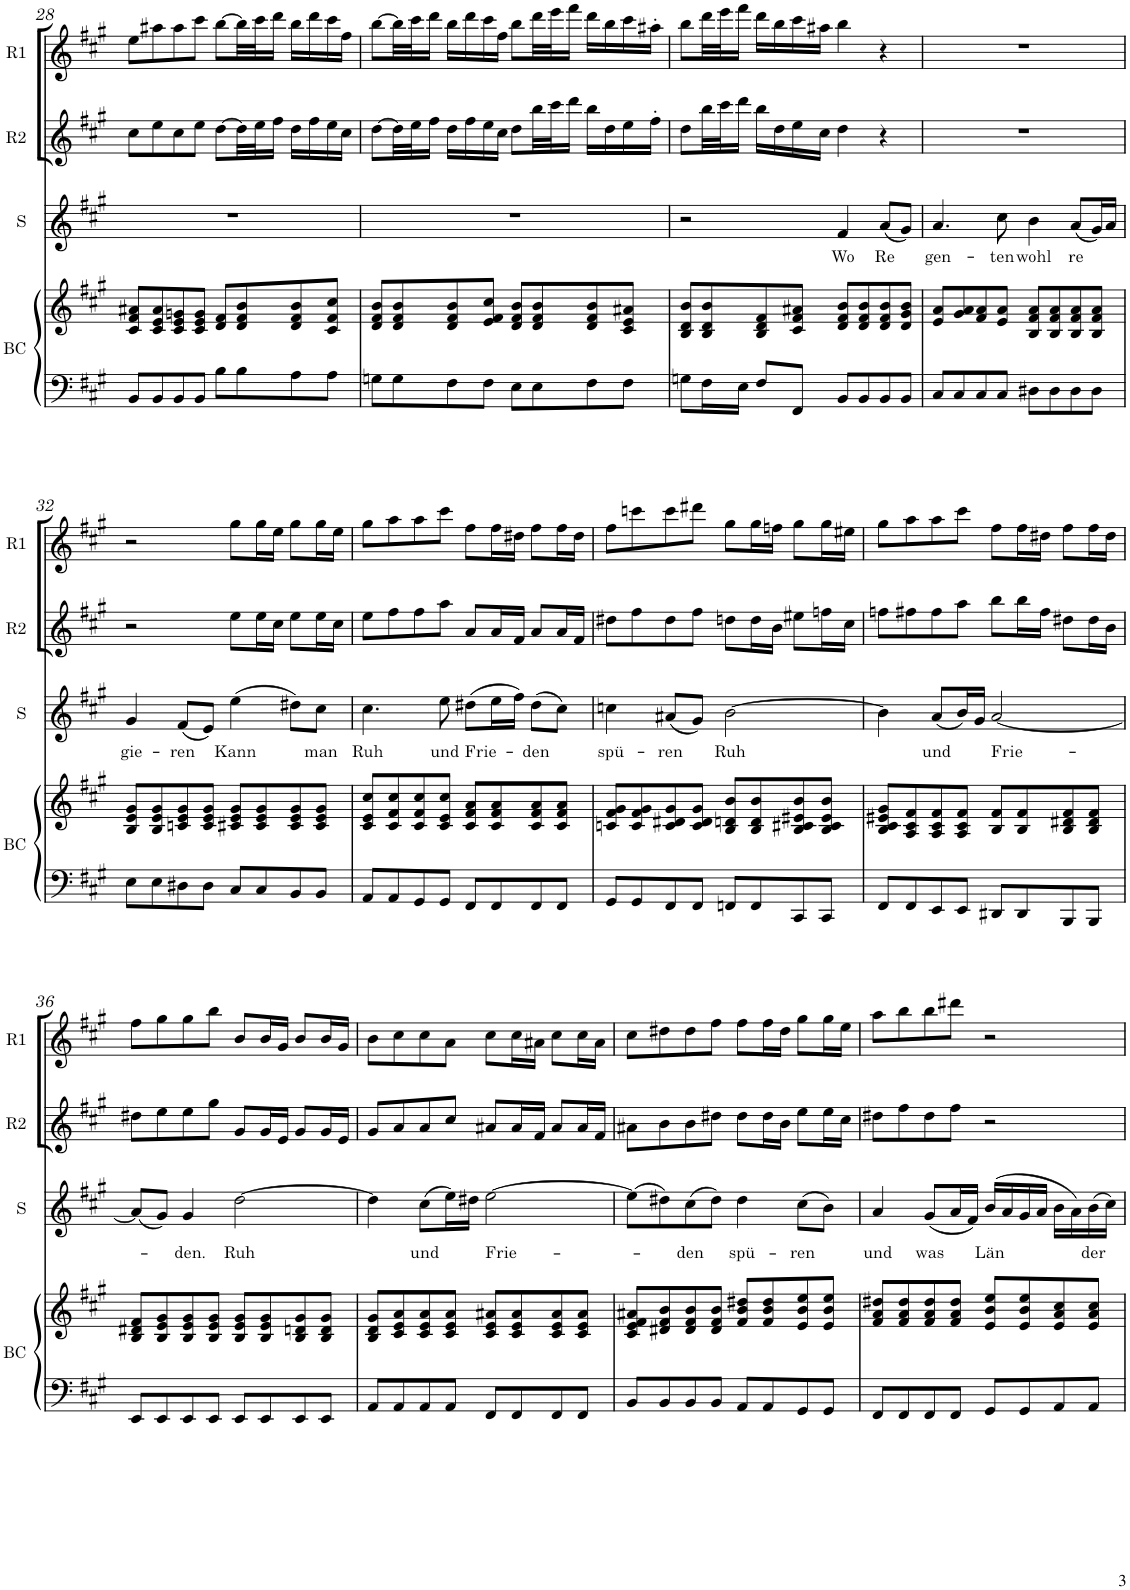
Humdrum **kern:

**kern	**kern	**kern	**text	**kern	**kern
*part4	*part4	*part3	*part3	*part2	*part1
*staff5	*staff4	*staff3	*staff3	*staff2	*staff1
*I"BC	*	*I"S	*	*I"R2	*I"R1
*I'BC	*	*I'S	*	*I'R2	*I'R1
!!LO:PB:g=z
*clefF4	*clefG2	*clefG2	*	*clefG2	*clefG2
*k[f#c#g#]	*k[f#c#g#]	*k[f#c#g#]	*	*k[f#c#g#]	*k[f#c#g#]
*M4/4	*M4/4	*M4/4	*	*M4/4	*M4/4
=28	=28	=28	=28	=28	=28
8BB/L	8c#/ 8f#/ 8a#X/L	1r	.	8cc#\L	8ee\L
8BB/	8c#/ 8e/ 8a#/	.	.	8ee\	8aa#X\
8BB/	8c#/ 8e/ 8gn/	.	.	8cc#\	8aa#\
8BB/J	8c#/ 8e/ 8g/J	.	.	8ee\J	8ccc#\J
8B\L	8d/ 8f#/L	.	.	[8dd\L	[8bb\L
8B\	8d/ 8f#/ 8b/	.	.	32dd\LL]	32bb\LL]
.	.	.	.	32ee\J	32ccc#\J
.	.	.	.	16ff#\JJ	16ddd\JJ
8A\	8d/ 8f#/ 8b/	.	.	16dd\LL	16bb\LL
.	.	.	.	16ff#\	16ddd\
8A\J	8c#/ 8f#/ 8cc#/J	.	.	16ee\	16ccc#\
.	.	.	.	16cc#\JJ	16ff#\JJ
=29	=29	=29	=29	=29	=29
8Gn\L	8d/ 8f#/ 8b/L	1r	.	[8dd\L	[8bb\L
8G\	8d/ 8f#/ 8b/	.	.	32dd\LL]	32bb\LL]
.	.	.	.	32ee\J	32ccc#\J
.	.	.	.	16ff#\JJ	16ddd\JJ
8F#\	8d/ 8f#/ 8b/	.	.	16dd\LL	16bb\LL
.	.	.	.	16ff#\	16ddd\
8F#\J	8e/ 8f#/ 8cc#/J	.	.	16ee\	16ccc#\
.	.	.	.	16cc#\JJ	16ff#\JJ
8E\L	8d/ 8f#/ 8b/L	.	.	8dd\L	8bb\L
8E\	8d/ 8f#/ 8b/	.	.	32bb\LL	32ddd\LL
.	.	.	.	32ccc#\J	32eee\J
.	.	.	.	16ddd\JJ	16fff#\JJ
8F#\	8d/ 8f#/ 8b/	.	.	16bb\LL	16ddd\LL
.	.	.	.	16dd\	16bb\
8F#\J	8c#/ 8e/ 8a#X/J	.	.	16ee\	16ccc#\
.	.	.	.	16ff#'\JJ	16aa#X'\JJ
=30	=30	=30	=30	=30	=30
8Gn\L	8B/ 8d/ 8b/L	2r	.	8dd\L	8bb\L
16F#\L	8B/ 8d/ 8b/	.	.	32bb\LL	32ddd\LL
.	.	.	.	32ccc#\J	32eee\J
16E\JJ	.	.	.	16ddd\JJ	16fff#\JJ
8F#/L	8B/ 8d/ 8f#/	.	.	16bb\LL	16ddd\LL
.	.	.	.	16dd\	16bb\
8FF#/J	8c#/ 8f#/ 8a#X/J	.	.	16ee\	16ccc#\
.	.	.	.	16cc#\JJ	16aa#X\JJ
!	!	!	!LO:LY:b	!	!
8BB/L	8d/ 8f#/ 8b/L	4f#/	Wo	4dd\	4bb\
8BB/	8d/ 8f#/ 8b/	.	.	.	.
!	!	!	!LO:LY:b	!	!
8BB/	8d/ 8f#/ 8b/	(8a/L	Re	4r	4r
8BB/J	8d/ 8g#/ 8b/J	8g#/J)	.	.	.
=31	=31	=31	=31	=31	=31
!	!	!	!LO:LY:b	!	!
8C#/L	8e/ 8a/L	4.a/	gen-	1r	1r
8C#/	8g#/ 8a/	.	.	.	.
8C#/	8f#/ 8a/	.	.	.	.
!	!	!	!LO:LY:b	!	!
8C#/J	8e/ 8a/J	8cc#\	-ten	.	.
!	!	!	!LO:LY:b	!	!
8D#X\L	8B/ 8f#/ 8a/L	4b\	wohl	.	.
8D#\	8B/ 8f#/ 8a/	.	.	.	.
!	!	!	!LO:LY:b	!	!
8D#\	8B/ 8f#/ 8a/	(8a/L	re	.	.
8D#\J	8B/ 8f#/ 8a/J	16g#/L)	.	.	.
.	.	16a/JJ	.	.	.
!!LO:LB:g=z
=32	=32	=32	=32	=32	=32
!	!	!	!LO:LY:b	!	!
8E\L	8B/ 8e/ 8g#/L	4g#/	gie-	2r	2r
8E\	8B/ 8e/ 8g#/	.	.	.	.
!	!	!	!LO:LY:b	!	!
8D#X\	8cn/ 8e/ 8g#/	(8f#/L	-ren	.	.
8D#\J	8c/ 8e/ 8g#/J	8e/J)	.	.	.
!	!	!	!LO:LY:b	!	!
8C#/L	8c#X/ 8e/ 8g#/L	(4ee\	Kann	8ee\L	8gg#\L
8C#/	8c#/ 8e/ 8g#/	.	.	16ee\L	16gg#\L
.	.	.	.	16cc#\JJ	16ee\JJ
8BB/	8c#/ 8e/ 8g#/	8dd#X\L)	.	8ee\L	8gg#\L
!	!	!	!LO:LY:b	!	!
8BB/J	8c#/ 8e/ 8g#/J	8cc#\J	man	16ee\L	16gg#\L
.	.	.	.	16cc#\JJ	16ee\JJ
=33	=33	=33	=33	=33	=33
!	!	!	!LO:LY:b	!	!
8AA/L	8c#/ 8e/ 8cc#/L	4.cc#\	Ruh	8ee\L	8gg#\L
8AA/	8c#/ 8f#/ 8cc#/	.	.	8ff#\	8aa\
8GG#/	8c#/ 8f#/ 8cc#/	.	.	8ff#\	8aa\
!	!	!	!LO:LY:b	!	!
8GG#/J	8c#/ 8e/ 8cc#/J	8ee\	und	8aa\J	8ccc#\J
!	!	!	!LO:LY:b	!	!
8FF#/L	8c#/ 8f#/ 8a/L	(8dd#X\L	Frie-	8a/L	8ff#\L
8FF#/	8c#/ 8f#/ 8a/	16ee\L	.	16a/L	16ff#\L
.	.	16ff#\JJ)	.	16f#/JJ	16dd#X\JJ
!	!	!	!LO:LY:b	!	!
8FF#/	8c#/ 8f#/ 8a/	(8dd#\L	-den	8a/L	8ff#\L
8FF#/J	8c#/ 8f#/ 8a/J	8cc#\J)	.	16a/L	16ff#\L
.	.	.	.	16f#/JJ	16dd#\JJ
=34	=34	=34	=34	=34	=34
!	!	!	!LO:LY:b	!	!
8GG#/L	8cn/ 8f#/ 8g#/L	4ccn\	spü-	8dd#X\L	8ff#\L
8GG#/	8c/ 8f#/ 8g#/	.	.	8ff#\	8cccn\
!	!	!	!LO:LY:b	!	!
8FF#/	8c/ 8d#X/ 8g#/	(8a#X/L	-ren	8dd#\	8ccc\
8FF#/J	8c/ 8d#/ 8g#/J	8g#/J)	.	8ff#\J	8ddd#X\J
!	!	!	!LO:LY:b	!	!
8FFn/L	8B/ 8dn/ 8b/L	[2b\	Ruh	8ddn\L	8gg#\L
8FF/	8B/ 8d/ 8b/	.	.	16dd\L	16gg#\L
.	.	.	.	16b\JJ	16ffn\JJ
8CC#/	8B/ 8c#X/ 8e#X/ 8b/	.	.	8ee#X\L	8gg#\L
8CC#/J	8B/ 8c#/ 8e#/ 8b/J	.	.	16ffn\L	16gg#\L
.	.	.	.	16cc#\JJ	16ee#X\JJ
=35	=35	=35	=35	=35	=35
8FF#/L	8B/ 8c#/ 8e#X/ 8g#/L	4b\]	.	8ffn\L	8gg#\L
8FF#/	8A/ 8c#/ 8f#/	.	.	8ff#X\	8aa\
!	!	!	!LO:LY:b	!	!
8EE/	8A/ 8c#/ 8f#/	(8a/L	und	8ff#\	8aa\
8EE/J	8A/ 8c#/ 8f#/J	16b/L)	.	8aa\J	8ccc#\J
.	.	16g#/JJ	.	.	.
!	!	!	!LO:LY:b	!	!
8DD#X/L	8B/ 8f#/L	[2a/	Frie-	8bb\L	8ff#\L
8DD#/	8B/ 8f#/	.	.	16bb\L	16ff#\L
.	.	.	.	16ff#\JJ	16dd#X\JJ
8BBB/	8B/ 8d#X/ 8f#/	.	.	8dd#X\L	8ff#\L
8BBB/J	8B/ 8d#/ 8f#/J	.	.	16dd#\L	16ff#\L
.	.	.	.	16b\JJ	16dd#\JJ
!!LO:LB:g=z
=36	=36	=36	=36	=36	=36
8EE/L	8B/ 8d#X/ 8f#/L	(8a/L]	.	8dd#X\L	8ff#\L
8EE/	8B/ 8e/ 8g#/	8g#/J)	.	8ee\	8gg#\
!	!	!	!LO:LY:b	!	!
8EE/	8B/ 8e/ 8g#/	4g#/	den.	8ee\	8gg#\
8EE/J	8B/ 8e/ 8g#/J	.	.	8gg#\J	8bb\J
!	!	!	!LO:LY:b	!	!
8EE/L	8B/ 8e/ 8g#/L	[2dd\	Ruh	8g#/L	8b/L
8EE/	8B/ 8e/ 8g#/	.	.	16g#/L	16b/L
.	.	.	.	16e/JJ	16g#/JJ
8EE/	8B/ 8dn/ 8g#/	.	.	8g#/L	8b/L
8EE/J	8B/ 8d/ 8g#/J	.	.	16g#/L	16b/L
.	.	.	.	16e/JJ	16g#/JJ
=37	=37	=37	=37	=37	=37
8AA/L	8B/ 8d/ 8g#/L	4dd\]	.	8g#/L	8b\L
8AA/	8c#/ 8e/ 8a/	.	.	8a/	8cc#\
!	!	!	!LO:LY:b	!	!
8AA/	8c#/ 8e/ 8a/	(8cc#\L	und	8a/	8cc#\
8AA/J	8c#/ 8e/ 8a/J	16ee\L)	.	8cc#/J	8a\J
.	.	16dd#X\JJ	.	.	.
!	!	!	!LO:LY:b	!	!
8FF#/L	8c#/ 8e/ 8a#X/L	[2ee\	Frie-	8a#X/L	8cc#\L
8FF#/	8c#/ 8e/ 8a#/	.	.	16a#/L	16cc#\L
.	.	.	.	16f#/JJ	16a#X\JJ
8FF#/	8c#/ 8e/ 8a#/	.	.	8a#/L	8cc#\L
8FF#/J	8c#/ 8e/ 8a#/J	.	.	16a#/L	16cc#\L
.	.	.	.	16f#/JJ	16a#\JJ
=38	=38	=38	=38	=38	=38
8BB/L	8c#/ 8e/ 8f#/ 8a#X/L	(8ee\L]	.	8a#X\L	8cc#\L
8BB/	8d#X/ 8f#/ 8b/	8dd#X\)	.	8b\	8dd#X\
!	!	!	!LO:LY:b	!	!
8BB/	8d#/ 8f#/ 8b/	(8cc#\	den	8b\	8dd#\
8BB/J	8d#/ 8f#/ 8b/J	8dd#\J)	.	8dd#X\J	8ff#\J
!	!	!	!LO:LY:b	!	!
8AA/L	8f#/ 8b/ 8dd#X/L	4dd#\	spü-	8dd#\L	8ff#\L
8AA/	8f#/ 8b/ 8dd#/	.	.	16dd#\L	16ff#\L
.	.	.	.	16b\JJ	16dd#\JJ
!	!	!	!LO:LY:b	!	!
8GG#/	8e/ 8b/ 8ee/	(8cc#\L	-ren	8ee\L	8gg#\L
8GG#/J	8e/ 8b/ 8ee/J	8b\J)	.	16ee\L	16gg#\L
.	.	.	.	16cc#\JJ	16ee\JJ
=39	=39	=39	=39	=39	=39
!	!	!	!LO:LY:b	!	!
8FF#/L	8f#/ 8a/ 8dd#X/L	4a/	und	8dd#X\L	8aa\L
8FF#/	8f#/ 8a/ 8dd#/	.	.	8ff#\	8bb\
!	!	!	!LO:LY:b	!	!
8FF#/	8f#/ 8a/ 8dd#/	(8g#/L	was	8dd#\	8bb\
8FF#/J	8f#/ 8a/ 8dd#/J	16a/L	.	8ff#\J	8ddd#X\J
.	.	16f#/JJ)	.	.	.
!	!	!	!LO:LY:b	!	!
8GG#/L	8e/ 8b/ 8ee/L	(16b/LL	Län	2r	2r
.	.	16a/	.	.	.
8GG#/	8e/ 8b/ 8ee/	16g#/	.	.	.
.	.	16a/JJ	.	.	.
8AA/	8e/ 8a/ 8cc#/	16b\LL	.	.	.
.	.	16a\)	.	.	.
!	!	!	!LO:LY:b	!	!
8AA/J	8e/ 8a/ 8cc#/J	(16b\	der	.	.
.	.	16cc#\JJ)	.	.	.
=	=	=	=	=	=
*-	*-	*-	*-	*-	*-
